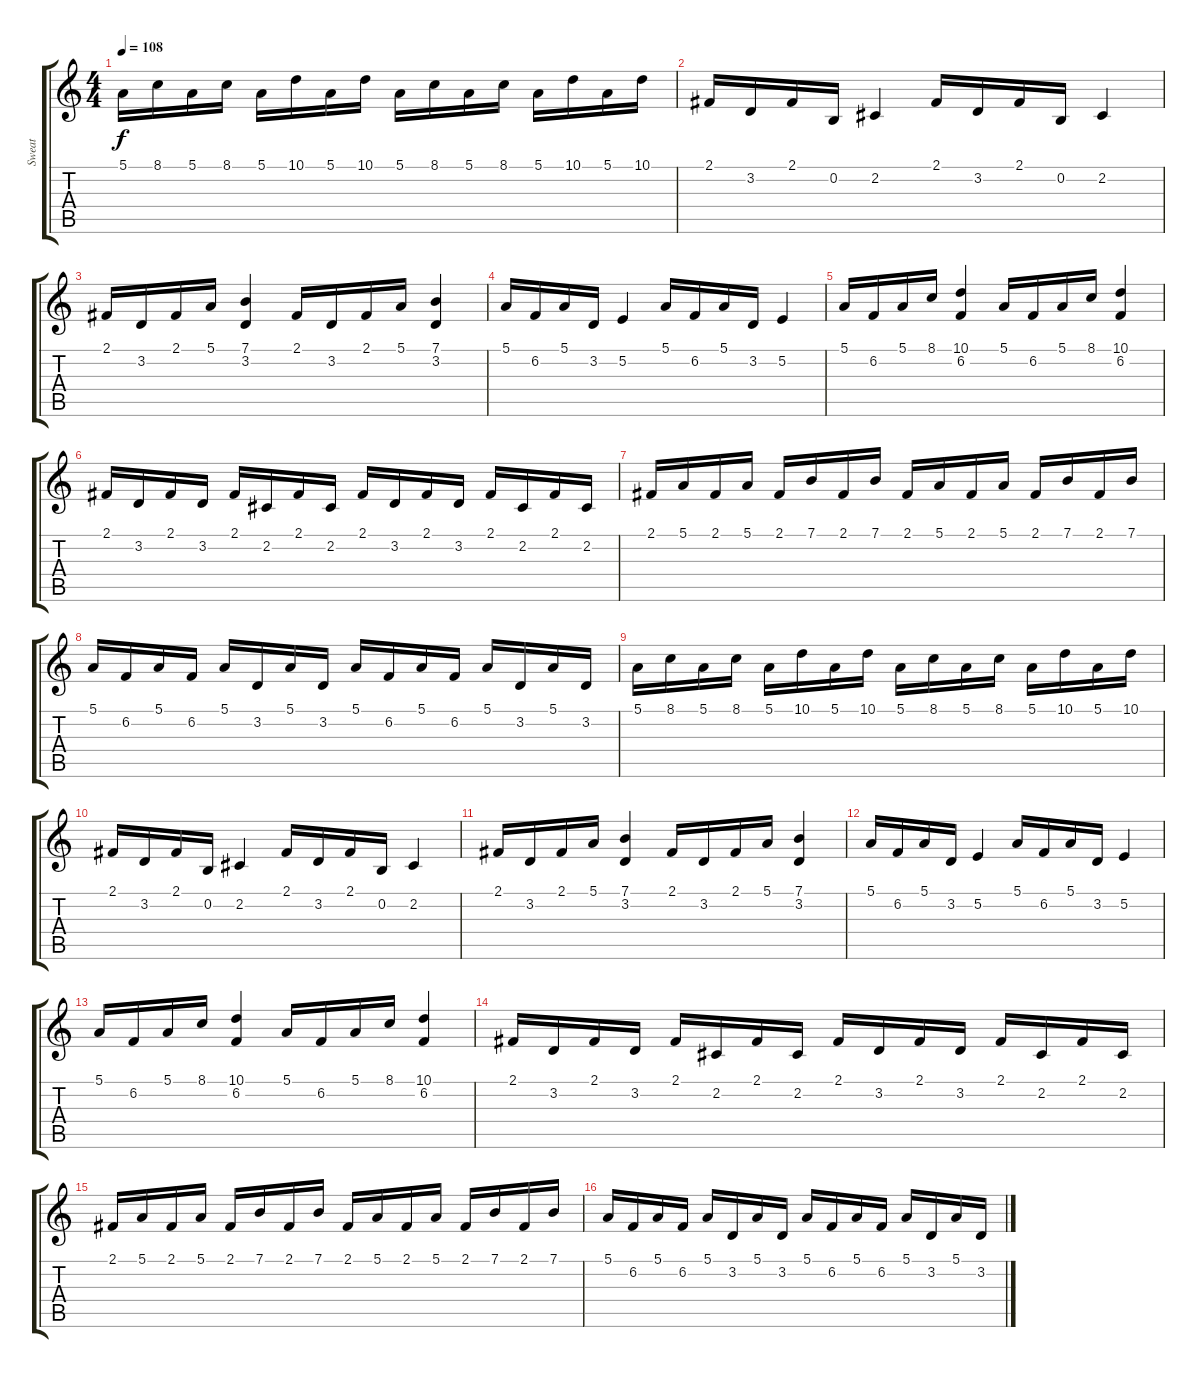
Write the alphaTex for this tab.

\track ("Sweat" "Sweat") {instrument koto}
\staff {score tabs}
\tuning (E4 B3 G3 D3 A2 E2) {hide}
\ts (4 4)
\tempo 108
\clef g2
\ks c
5.1.16{dy f} 8.1.16 5.1.16 8.1.16 5.1.16 10.1.16 5.1.16 10.1.16 5.1.16 8.1.16 5.1.16 8.1.16 5.1.16 10.1.16 5.1.16 10.1.16 |
2.1.16 3.2.16 2.1.16 0.2.16 2.2.4 2.1.16 3.2.16 2.1.16 0.2.16 2.2.4 |
2.1.16 3.2.16 2.1.16 5.1.16 (7.1 3.2).4 2.1.16 3.2.16 2.1.16 5.1.16 (7.1 3.2).4 |
5.1.16 6.2.16 5.1.16 3.2.16 5.2.4 5.1.16 6.2.16 5.1.16 3.2.16 5.2.4 |
5.1.16 6.2.16 5.1.16 8.1.16 (10.1 6.2).4 5.1.16 6.2.16 5.1.16 8.1.16 (10.1 6.2).4 |
2.1.16 3.2.16 2.1.16 3.2.16 2.1.16 2.2.16 2.1.16 2.2.16 2.1.16 3.2.16 2.1.16 3.2.16 2.1.16 2.2.16 2.1.16 2.2.16 |
2.1.16 5.1.16 2.1.16 5.1.16 2.1.16 7.1.16 2.1.16 7.1.16 2.1.16 5.1.16 2.1.16 5.1.16 2.1.16 7.1.16 2.1.16 7.1.16 |
5.1.16 6.2.16 5.1.16 6.2.16 5.1.16 3.2.16 5.1.16 3.2.16 5.1.16 6.2.16 5.1.16 6.2.16 5.1.16 3.2.16 5.1.16 3.2.16 |
5.1.16 8.1.16 5.1.16 8.1.16 5.1.16 10.1.16 5.1.16 10.1.16 5.1.16 8.1.16 5.1.16 8.1.16 5.1.16 10.1.16 5.1.16 10.1.16 |
2.1.16 3.2.16 2.1.16 0.2.16 2.2.4 2.1.16 3.2.16 2.1.16 0.2.16 2.2.4 |
2.1.16 3.2.16 2.1.16 5.1.16 (7.1 3.2).4 2.1.16 3.2.16 2.1.16 5.1.16 (7.1 3.2).4 |
5.1.16 6.2.16 5.1.16 3.2.16 5.2.4 5.1.16 6.2.16 5.1.16 3.2.16 5.2.4 |
5.1.16 6.2.16 5.1.16 8.1.16 (10.1 6.2).4 5.1.16 6.2.16 5.1.16 8.1.16 (10.1 6.2).4 |
2.1.16 3.2.16 2.1.16 3.2.16 2.1.16 2.2.16 2.1.16 2.2.16 2.1.16 3.2.16 2.1.16 3.2.16 2.1.16 2.2.16 2.1.16 2.2.16 |
2.1.16 5.1.16 2.1.16 5.1.16 2.1.16 7.1.16 2.1.16 7.1.16 2.1.16 5.1.16 2.1.16 5.1.16 2.1.16 7.1.16 2.1.16 7.1.16 |
5.1.16 6.2.16 5.1.16 6.2.16 5.1.16 3.2.16 5.1.16 3.2.16 5.1.16 6.2.16 5.1.16 6.2.16 5.1.16 3.2.16 5.1.16 3.2.16
